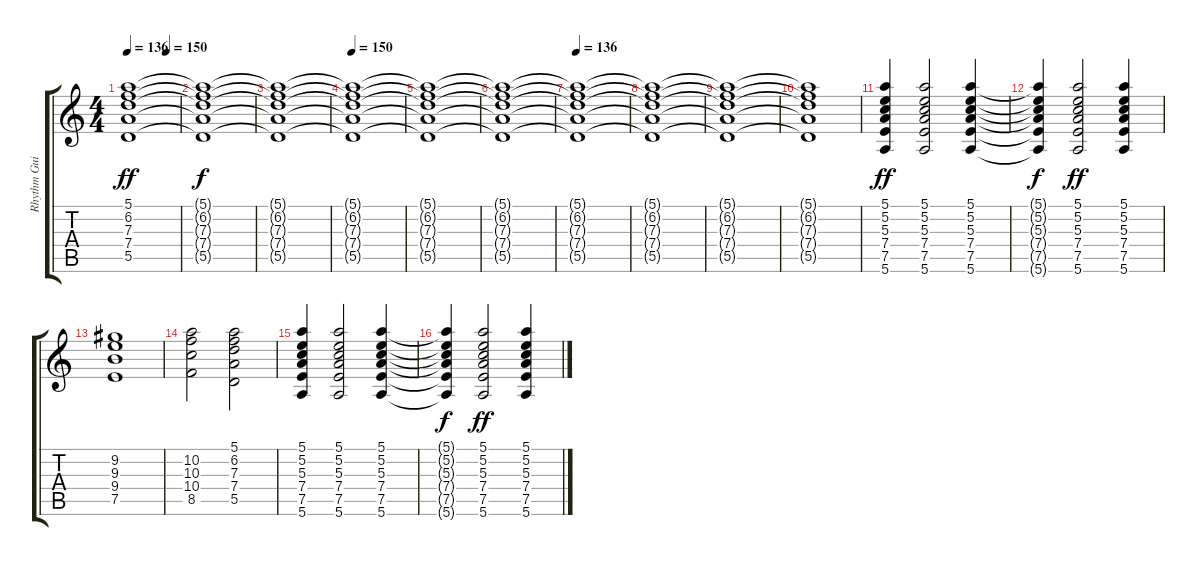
\track ("Rhythm Guitar" "Rhythm Gui") {instrument overdrivenguitar}
\staff {score tabs}
\tuning (E4 B3 G3 D3 A2 E2) {hide}
\ts (4 4)
\tempo 136
\tempo (150 0.75)
\tempo 136
\clef g2
\ks c
(5.1 6.2 7.3 7.4 5.5).1{dy ff instrument overdrivenguitar} |
(5.1{t} 6.2{t} 7.3{t} 7.4{t} 5.5{t}).1{dy f} |
(5.1{t} 6.2{t} 7.3{t} 7.4{t} 5.5{t}).1 |
\tempo 150
(5.1{t} 6.2{t} 7.3{t} 7.4{t} 5.5{t}).1 |
(5.1{t} 6.2{t} 7.3{t} 7.4{t} 5.5{t}).1 |
(5.1{t} 6.2{t} 7.3{t} 7.4{t} 5.5{t}).1 |
\tempo 136
(5.1{t} 6.2{t} 7.3{t} 7.4{t} 5.5{t}).1 |
(5.1{t} 6.2{t} 7.3{t} 7.4{t} 5.5{t}).1 |
(5.1{t} 6.2{t} 7.3{t} 7.4{t} 5.5{t}).1 |
(5.1{t} 6.2{t} 7.3{t} 7.4{t} 5.5{t}).1 |
(5.1 5.2 5.3 7.4 7.5 5.6).4{dy ff} (5.1 5.2 5.3 7.4 7.5 5.6).2 (5.1 5.2 5.3 7.4 7.5 5.6).4 |
(5.1{t} 5.2{t} 5.3{t} 7.4{t} 7.5{t} 5.6{t}).4{dy f} (5.1 5.2 5.3 7.4 7.5 5.6).2{dy ff} (5.1 5.2 5.3 7.4 7.5 5.6).4 |
(9.2 9.3 9.4 7.5).1 |
(10.2 10.3 10.4 8.5).2 (5.1 6.2 7.3 7.4 5.5).2 |
(5.1 5.2 5.3 7.4 7.5 5.6).4 (5.1 5.2 5.3 7.4 7.5 5.6).2 (5.1 5.2 5.3 7.4 7.5 5.6).4 |
(5.1{t} 5.2{t} 5.3{t} 7.4{t} 7.5{t} 5.6{t}).4{dy f} (5.1 5.2 5.3 7.4 7.5 5.6).2{dy ff} (5.1 5.2 5.3 7.4 7.5 5.6).4
